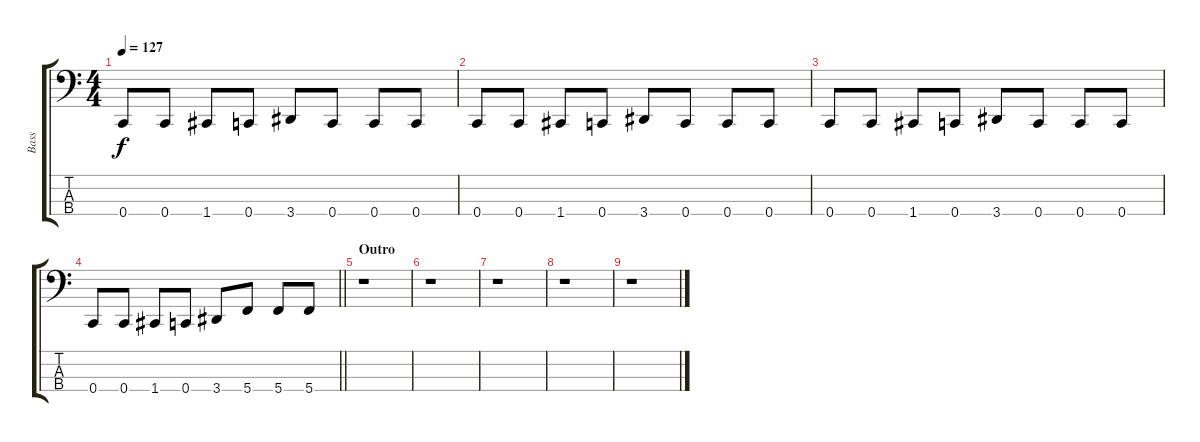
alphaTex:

\track ("Bass" "Bass") {instrument electricbassfinger}
\staff {score tabs}
\tuning (F2 C2 G1 C1) {hide}
\ts (4 4)
\tempo 127
\clef f4
\ks c
0.4.8{dy f} 0.4.8 1.4.8 0.4.8 3.4.8 0.4.8 0.4.8 0.4.8 |
0.4.8 0.4.8 1.4.8 0.4.8 3.4.8 0.4.8 0.4.8 0.4.8 |
0.4.8 0.4.8 1.4.8 0.4.8 3.4.8 0.4.8 0.4.8 0.4.8 |
\barLineRight lightlight
0.4.8 0.4.8 1.4.8 0.4.8 3.4.8 5.4.8 5.4.8 5.4.8 |
\section ("" "Outro")
r.1 |
r.1 |
r.1 |
r.1 |
r.1
